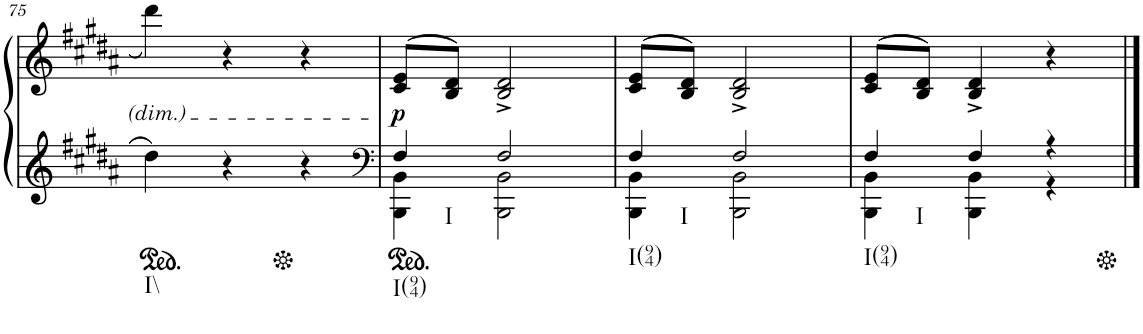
**kern	**kern	**dynam
*part2	*part1	*part1
*staff2	*staff1	*staff1
*I"Piano	*I"Piano	*
*I'Pno	*I'Pno	*
!!LO:PB:g=z
*clefG2	*clefG2	*
*k[f#c#g#d#a#]	*k[f#c#g#d#a#]	*
*B:	*B:	*
*M3/4	*M3/4	*
*ped	*	*
=75	=75	=75
!LO:TX:b:t=I\\	!	!
4dd#\	4ddd#\	.
4r	4r	.
*Xped	*	*
4r	4r	.
=76	=76	=76
*clefF4	*	*
*ped	*	*
*^	*	*
!LO:TX:b:t=I(94)	!	!	!
!LO:TX:b:t=I	!	!	!
!	!	!	!LO:DY:b
4F#/	4BBB\ 4BB\	(>8c#/ 8e/L	p
.	.	8B/ 8d#/J)	.
2F#/	2BBB\ 2BB\	2B/^ 2d#/^	.
=77	=77	=77	=77
!LO:TX:b:t=I(94)	!	!	!
!LO:TX:b:t=I	!	!	!
4F#/	4BBB\ 4BB\	(>8c#/ 8e/L	.
.	.	8B/ 8d#/J)	.
2F#/	2BBB\ 2BB\	2B/^ 2d#/^	.
=78	=78	=78	=78
!LO:TX:b:t=I(94)	!	!	!
!LO:TX:b:t=I	!	!	!
4F#/	4BBB\ 4BB\	(>8c#/ 8e/L	.
.	.	8B/ 8d#/J)	.
4F#/	4BBB\ 4BB\	4B/^ 4d#/^	.
4r	4r	4r	.
*Xped	*	*	*
*v	*v	*	*
==	==	==
*-	*-	*-
